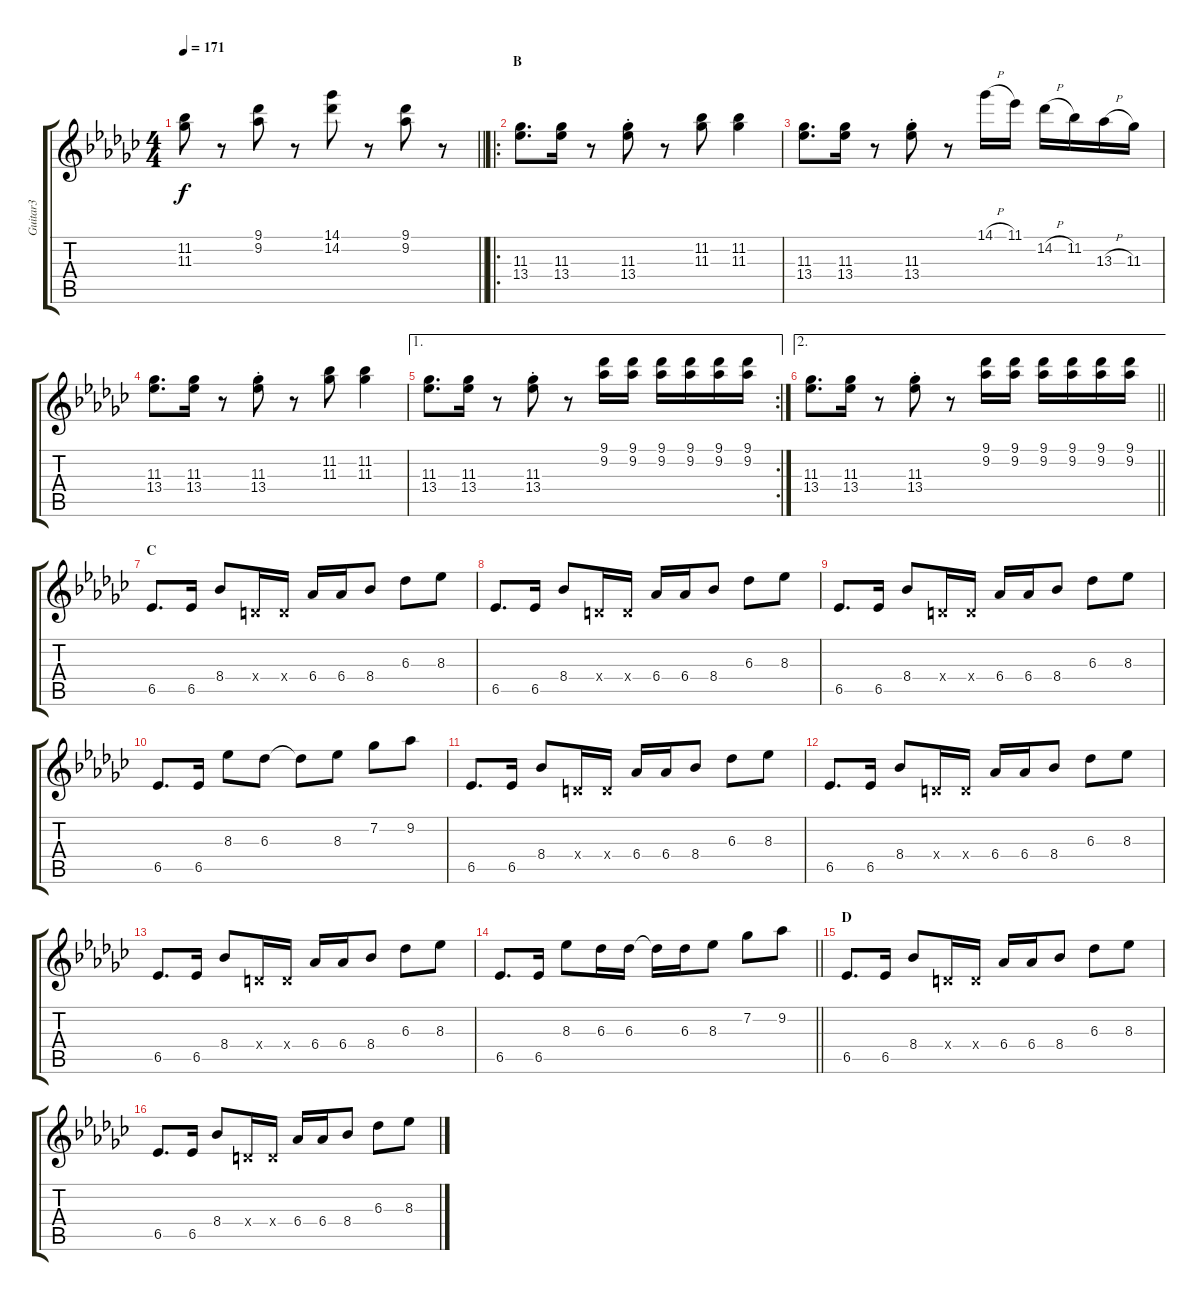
\track ("Guitar3" "Guitar3") {instrument distortionguitar}
\staff {score tabs}
\tuning (E4 B3 G3 D3 A2 E2) {hide}
\ts (4 4)
\tempo 171
\clef g2
\barLineRight lightlight
\ks gb
(11.2 11.3).8{dy f} r.8 (9.1 9.2).8 r.8 (14.1 14.2).8 r.8 (9.1 9.2).8 r.8 |
\ro
\section ("" "B")
(11.3 13.4).8{d} (11.3 13.4).16 r.8 (11.3{st} 13.4{st}).8 r.8 (11.2 11.3).8 (11.2 11.3).4 |
(11.3 13.4).8{d} (11.3 13.4).16 r.8 (11.3{st} 13.4{st}).8 r.8 14.1{h}.16 11.1.16 14.2{h}.16 11.2.16 13.3{h}.16 11.3.16 |
(11.3 13.4).8{d} (11.3 13.4).16 r.8 (11.3{st} 13.4{st}).8 r.8 (11.2 11.3).8 (11.2 11.3).4 |
\ae 1
\rc 2
(11.3 13.4).8{d} (11.3 13.4).16 r.8 (11.3{st} 13.4{st}).8 r.8 (9.1 9.2).16 (9.1 9.2).16 (9.1 9.2).16 (9.1 9.2).16 (9.1 9.2).16 (9.1 9.2).16 |
\ae 2
\barLineRight lightlight
(11.3 13.4).8{d} (11.3 13.4).16 r.8 (11.3{st} 13.4{st}).8 r.8 (9.1 9.2).16 (9.1 9.2).16 (9.1 9.2).16 (9.1 9.2).16 (9.1 9.2).16 (9.1 9.2).16 |
\section ("" "C")
6.5.8{d} 6.5.16 8.4.8 0.4{x}.16 0.4{x}.16 6.4.16 6.4.16 8.4.8 6.3.8 8.3.8 |
6.5.8{d} 6.5.16 8.4.8 0.4{x}.16 0.4{x}.16 6.4.16 6.4.16 8.4.8 6.3.8 8.3.8 |
6.5.8{d} 6.5.16 8.4.8 0.4{x}.16 0.4{x}.16 6.4.16 6.4.16 8.4.8 6.3.8 8.3.8 |
6.5.8{d} 6.5.16 8.3.8 6.3.8 6.3{t}.8 8.3.8 7.2.8 9.2.8 |
6.5.8{d} 6.5.16 8.4.8 0.4{x}.16 0.4{x}.16 6.4.16 6.4.16 8.4.8 6.3.8 8.3.8 |
6.5.8{d} 6.5.16 8.4.8 0.4{x}.16 0.4{x}.16 6.4.16 6.4.16 8.4.8 6.3.8 8.3.8 |
6.5.8{d} 6.5.16 8.4.8 0.4{x}.16 0.4{x}.16 6.4.16 6.4.16 8.4.8 6.3.8 8.3.8 |
\barLineRight lightlight
6.5.8{d} 6.5.16 8.3.8 6.3.16 6.3.16 6.3{t}.16 6.3.16 8.3.8 7.2.8 9.2.8 |
\section ("" "D")
6.5.8{d} 6.5.16 8.4.8 0.4{x}.16 0.4{x}.16 6.4.16 6.4.16 8.4.8 6.3.8 8.3.8 |
6.5.8{d} 6.5.16 8.4.8 0.4{x}.16 0.4{x}.16 6.4.16 6.4.16 8.4.8 6.3.8 8.3.8
